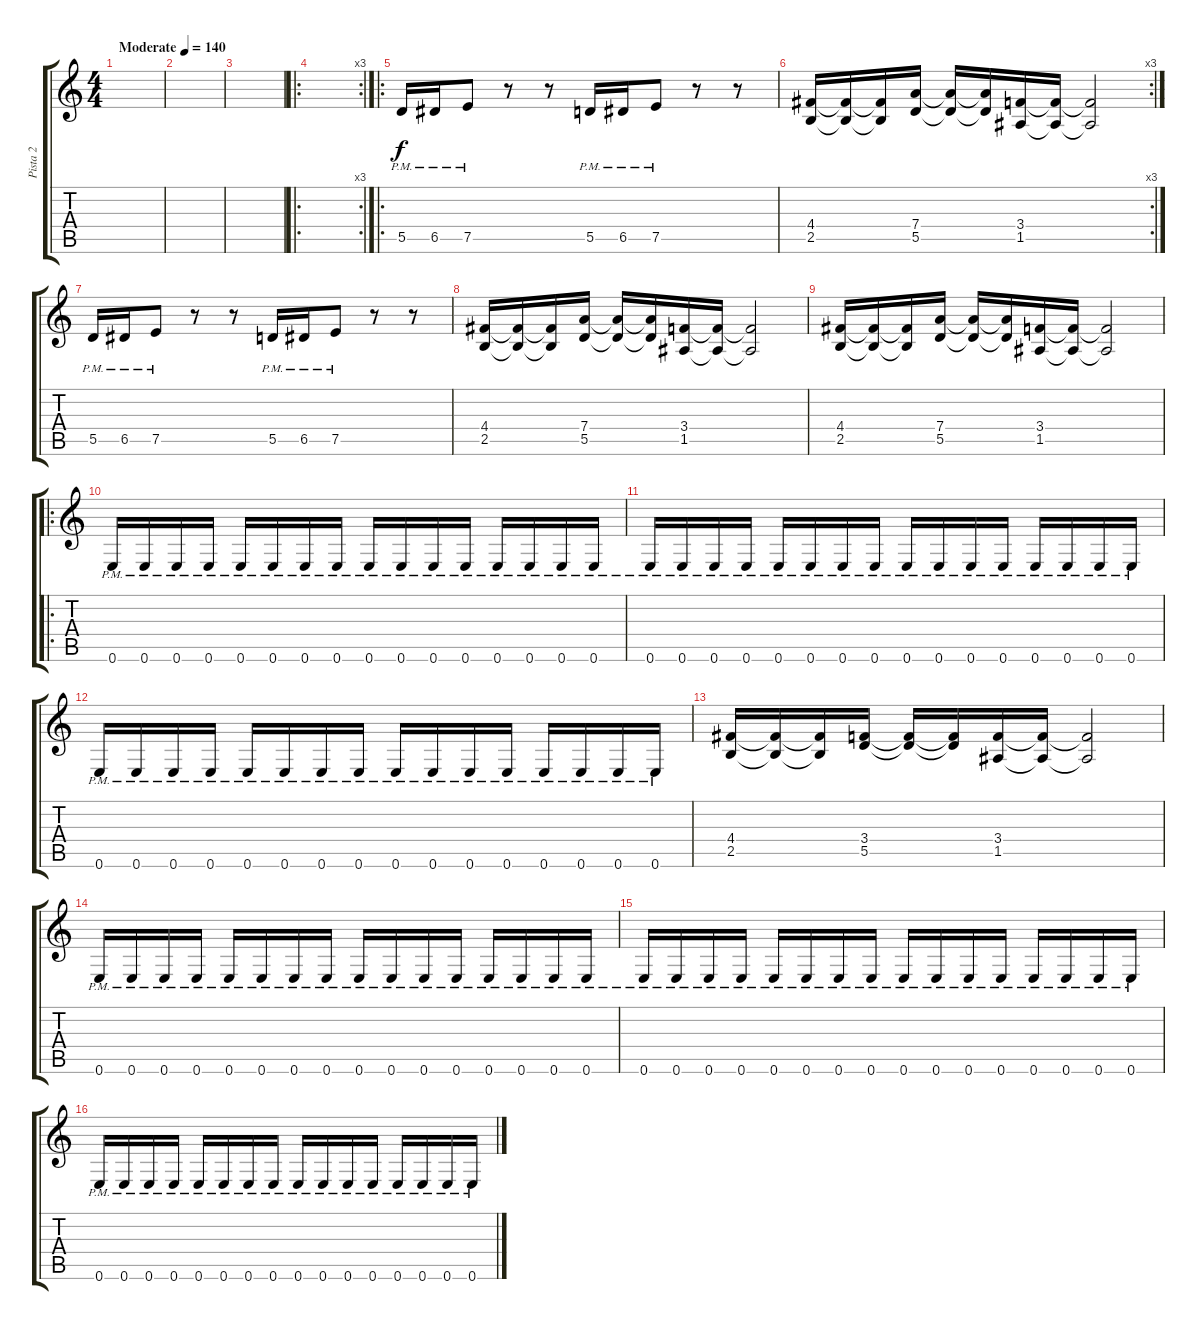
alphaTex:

\track ("Pista 2" "Pista 2") {instrument overdrivenguitar}
\staff {score tabs}
\tuning (E4 B3 G3 D3 A2 E2) {hide}
\ts (4 4)
\tempo (140 "Moderate")
\clef g2
\ks c
|
|
|
\ro
\rc 3
|
\ro
5.5{pm}.16 6.5{pm}.16 7.5{pm}.8 r.8 r.8 5.5{pm}.16 6.5{pm}.16 7.5{pm}.8 r.8 r.8 |
\rc 3
(4.4 2.5).16 (4.4{t} 2.5{t}).16 (4.4{t} 2.5{t}).16 (7.4 5.5).16 (7.4{t} 5.5{t}).16 (7.4{t} 5.5{t}).16 (3.4 1.5).16 (3.4{t} 1.5{t}).16 (3.4{t} 1.5{t}).2 |
5.5{pm}.16 6.5{pm}.16 7.5{pm}.8 r.8 r.8 5.5{pm}.16 6.5{pm}.16 7.5{pm}.8 r.8 r.8 |
(4.4 2.5).16 (4.4{t} 2.5{t}).16 (4.4{t} 2.5{t}).16 (7.4 5.5).16 (7.4{t} 5.5{t}).16 (7.4{t} 5.5{t}).16 (3.4 1.5).16 (3.4{t} 1.5{t}).16 (3.4{t} 1.5{t}).2 |
(4.4 2.5).16 (4.4{t} 2.5{t}).16 (4.4{t} 2.5{t}).16 (7.4 5.5).16 (7.4{t} 5.5{t}).16 (7.4{t} 5.5{t}).16 (3.4 1.5).16 (3.4{t} 1.5{t}).16 (3.4{t} 1.5{t}).2 |
\ro
0.6{pm}.16 0.6{pm}.16 0.6{pm}.16 0.6{pm}.16 0.6{pm}.16 0.6{pm}.16 0.6{pm}.16 0.6{pm}.16 0.6{pm}.16 0.6{pm}.16 0.6{pm}.16 0.6{pm}.16 0.6{pm}.16 0.6{pm}.16 0.6{pm}.16 0.6{pm}.16 |
0.6{pm}.16 0.6{pm}.16 0.6{pm}.16 0.6{pm}.16 0.6{pm}.16 0.6{pm}.16 0.6{pm}.16 0.6{pm}.16 0.6{pm}.16 0.6{pm}.16 0.6{pm}.16 0.6{pm}.16 0.6{pm}.16 0.6{pm}.16 0.6{pm}.16 0.6{pm}.16 |
0.6{pm}.16 0.6{pm}.16 0.6{pm}.16 0.6{pm}.16 0.6{pm}.16 0.6{pm}.16 0.6{pm}.16 0.6{pm}.16 0.6{pm}.16 0.6{pm}.16 0.6{pm}.16 0.6{pm}.16 0.6{pm}.16 0.6{pm}.16 0.6{pm}.16 0.6{pm}.16 |
(4.4 2.5).16 (4.4{t} 2.5{t}).16 (4.4{t} 2.5{t}).16 (3.4 5.5).16 (3.4{t} 5.5{t}).16 (3.4{t} 5.5{t}).16 (3.4 1.5).16 (3.4{t} 1.5{t}).16 (3.4{t} 1.5{t}).2 |
0.6{pm}.16 0.6{pm}.16 0.6{pm}.16 0.6{pm}.16 0.6{pm}.16 0.6{pm}.16 0.6{pm}.16 0.6{pm}.16 0.6{pm}.16 0.6{pm}.16 0.6{pm}.16 0.6{pm}.16 0.6{pm}.16 0.6{pm}.16 0.6{pm}.16 0.6{pm}.16 |
0.6{pm}.16 0.6{pm}.16 0.6{pm}.16 0.6{pm}.16 0.6{pm}.16 0.6{pm}.16 0.6{pm}.16 0.6{pm}.16 0.6{pm}.16 0.6{pm}.16 0.6{pm}.16 0.6{pm}.16 0.6{pm}.16 0.6{pm}.16 0.6{pm}.16 0.6{pm}.16 |
0.6{pm}.16 0.6{pm}.16 0.6{pm}.16 0.6{pm}.16 0.6{pm}.16 0.6{pm}.16 0.6{pm}.16 0.6{pm}.16 0.6{pm}.16 0.6{pm}.16 0.6{pm}.16 0.6{pm}.16 0.6{pm}.16 0.6{pm}.16 0.6{pm}.16 0.6{pm}.16
